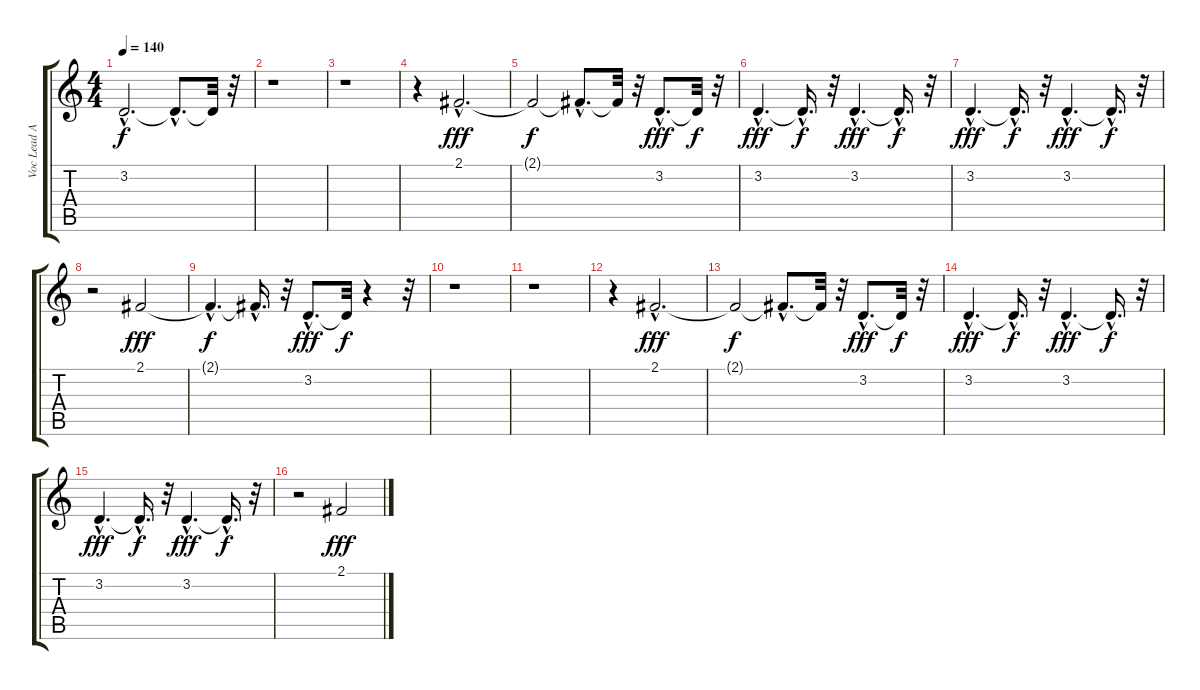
\track ("Voc Lead Aahs" "Voc Lead A") {instrument choiraahs}
\staff {score tabs}
\tuning (E4 B3 G3 D3 A2 E2) {hide}
\ts (4 4)
\tempo 140
\clef g2
\ks c
3.2{hac t}.2{d dy f} 3.2{hac t}.8{d} 3.2{t}.32 r.32 |
r.1 |
r.1 |
r.4 2.1{hac}.2{d dy fff} |
2.1{t}.2{dy f} 2.1{hac t}.8{d} 2.1{t}.32 r.32 3.2{hac}.8{d dy fff} 3.2{t}.32{dy f} r.32 |
3.2{hac}.4{d dy fff} 3.2{hac t}.16{d dy f} r.32 3.2{hac}.4{d dy fff} 3.2{hac t}.16{d dy f} r.32 |
3.2{hac}.4{d dy fff} 3.2{hac t}.16{d dy f} r.32 3.2{hac}.4{d dy fff} 3.2{hac t}.16{d dy f} r.32 |
r.2 2.1.2{dy fff} |
2.1{hac t}.4{d dy f} 2.1{hac t}.16{d} r.32 3.2{hac}.8{d dy fff} 3.2{t}.32{dy f} r.4 r.32 |
r.1 |
r.1 |
r.4 2.1{hac}.2{d dy fff} |
2.1{t}.2{dy f} 2.1{hac t}.8{d} 2.1{t}.32 r.32 3.2{hac}.8{d dy fff} 3.2{t}.32{dy f} r.32 |
3.2{hac}.4{d dy fff} 3.2{hac t}.16{d dy f} r.32 3.2{hac}.4{d dy fff} 3.2{hac t}.16{d dy f} r.32 |
3.2{hac}.4{d dy fff} 3.2{hac t}.16{d dy f} r.32 3.2{hac}.4{d dy fff} 3.2{hac t}.16{d dy f} r.32 |
r.2 2.1.2{dy fff}
